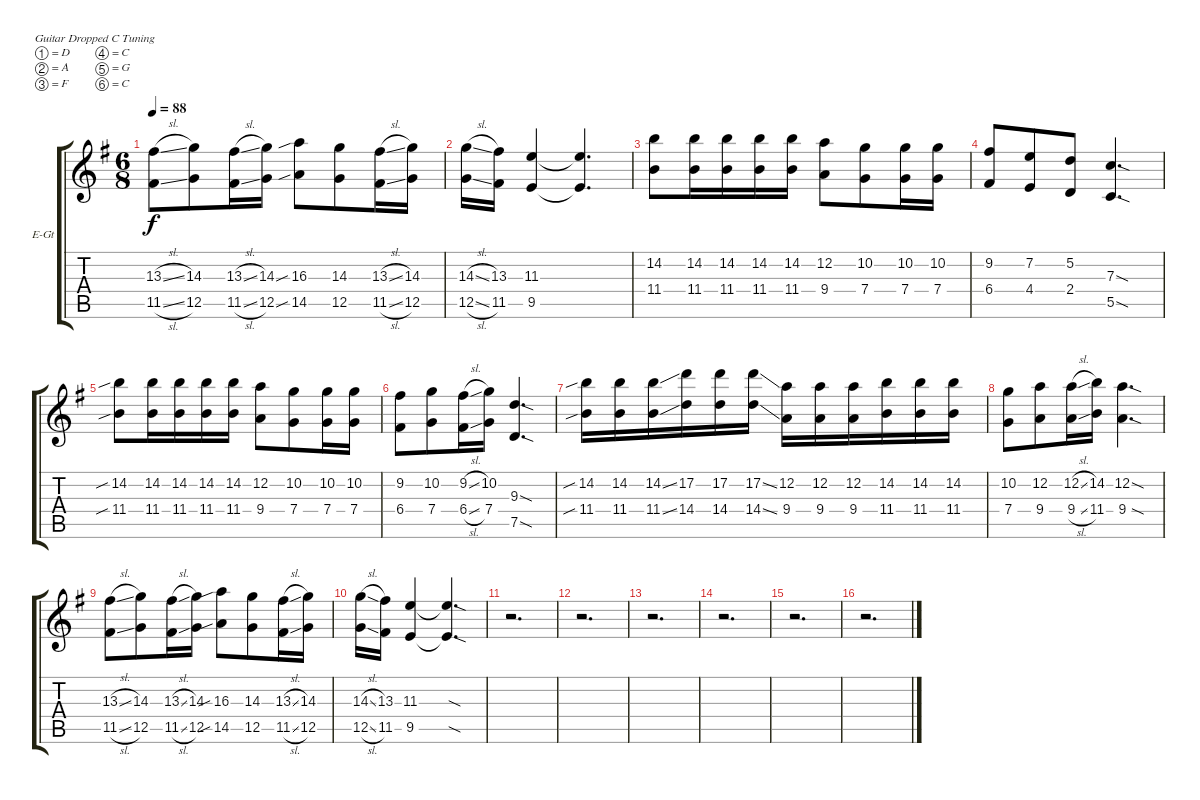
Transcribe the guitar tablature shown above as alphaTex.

\bracketExtendMode groupsimilarinstruments
\firstSystemTrackNameOrientation horizontal
\otherSystemsTrackNameOrientation horizontal
\track ("Lead Overdub" "E-Gt") {instrument overdrivenguitar}
\staff {score tabs}
\tuning (D4 A3 F3 C3 G2 C2)
\ts (6 8)
\tempo 88
\clef g2
\ks eminor
(11.5{sl} 13.3{sl}).8{dy f} (12.5 14.3).8 (11.5{sl} 13.3{sl}).16 (12.5 14.3).16 (14.5{sib} 16.3{sib}).8 (12.5 14.3).8 (11.5{sl} 13.3{sl}).16 (12.5 14.3).16 |
(12.5{sl} 14.3{sl}).16 (11.5 13.3).16 (9.5 11.3).4 (11.3{t} 9.5{t}).4{d} |
(11.4 14.2).8 (11.4 14.2).16 (11.4 14.2).16 (11.4 14.2).16 (11.4 14.2).16 (9.4 12.2).8 (7.4 10.2).8 (7.4 10.2).16 (7.4 10.2).16 |
(6.4 9.2).8 (4.4 7.2).8 (2.4 5.2).8 (5.5{sod} 7.3{sod}).4{d} |
(11.4{sib} 14.2{sib}).8 (11.4 14.2).16 (11.4 14.2).16 (11.4 14.2).16 (11.4 14.2).16 (9.4 12.2).8 (7.4 10.2).8 (7.4 10.2).16 (7.4 10.2).16 |
(6.4 9.2).8 (7.4 10.2).8 (6.4{sl} 9.2{sl}).16 (7.4 10.2).16 (7.5{sod} 9.3{sod}).4{d} |
(11.4{sib} 14.2{sib}).16 (11.4 14.2).16 (11.4{ss} 14.2{ss}).16 (14.4 17.2).16 (14.4 17.2).16 (14.4{ss} 17.2{ss}).16 (9.4 12.2).16 (9.4 12.2).16 (9.4 12.2).16 (11.4 14.2).16 (11.4 14.2).16 (11.4 14.2).16 |
(7.4 10.2).8 (9.4 12.2).8 (9.4{sl} 12.2{sl}).16 (11.4 14.2).16 (9.4{sod} 12.2{sod}).4{d} |
(11.5{sl} 13.3{sl}).8 (12.5 14.3).8 (11.5{sl} 13.3{sl}).16 (12.5 14.3).16 (14.5{sib} 16.3{sib}).8 (12.5 14.3).8 (11.5{sl} 13.3{sl}).16 (12.5 14.3).16 |
(12.5{sl} 14.3{sl}).16 (11.5 13.3).16 (9.5 11.3).4 (11.3{sod t} 9.5{sod t}).4{d} |
r.2{d} |
r.2{d} |
r.2{d} |
r.2{d} |
r.2{d} |
r.2{d}
